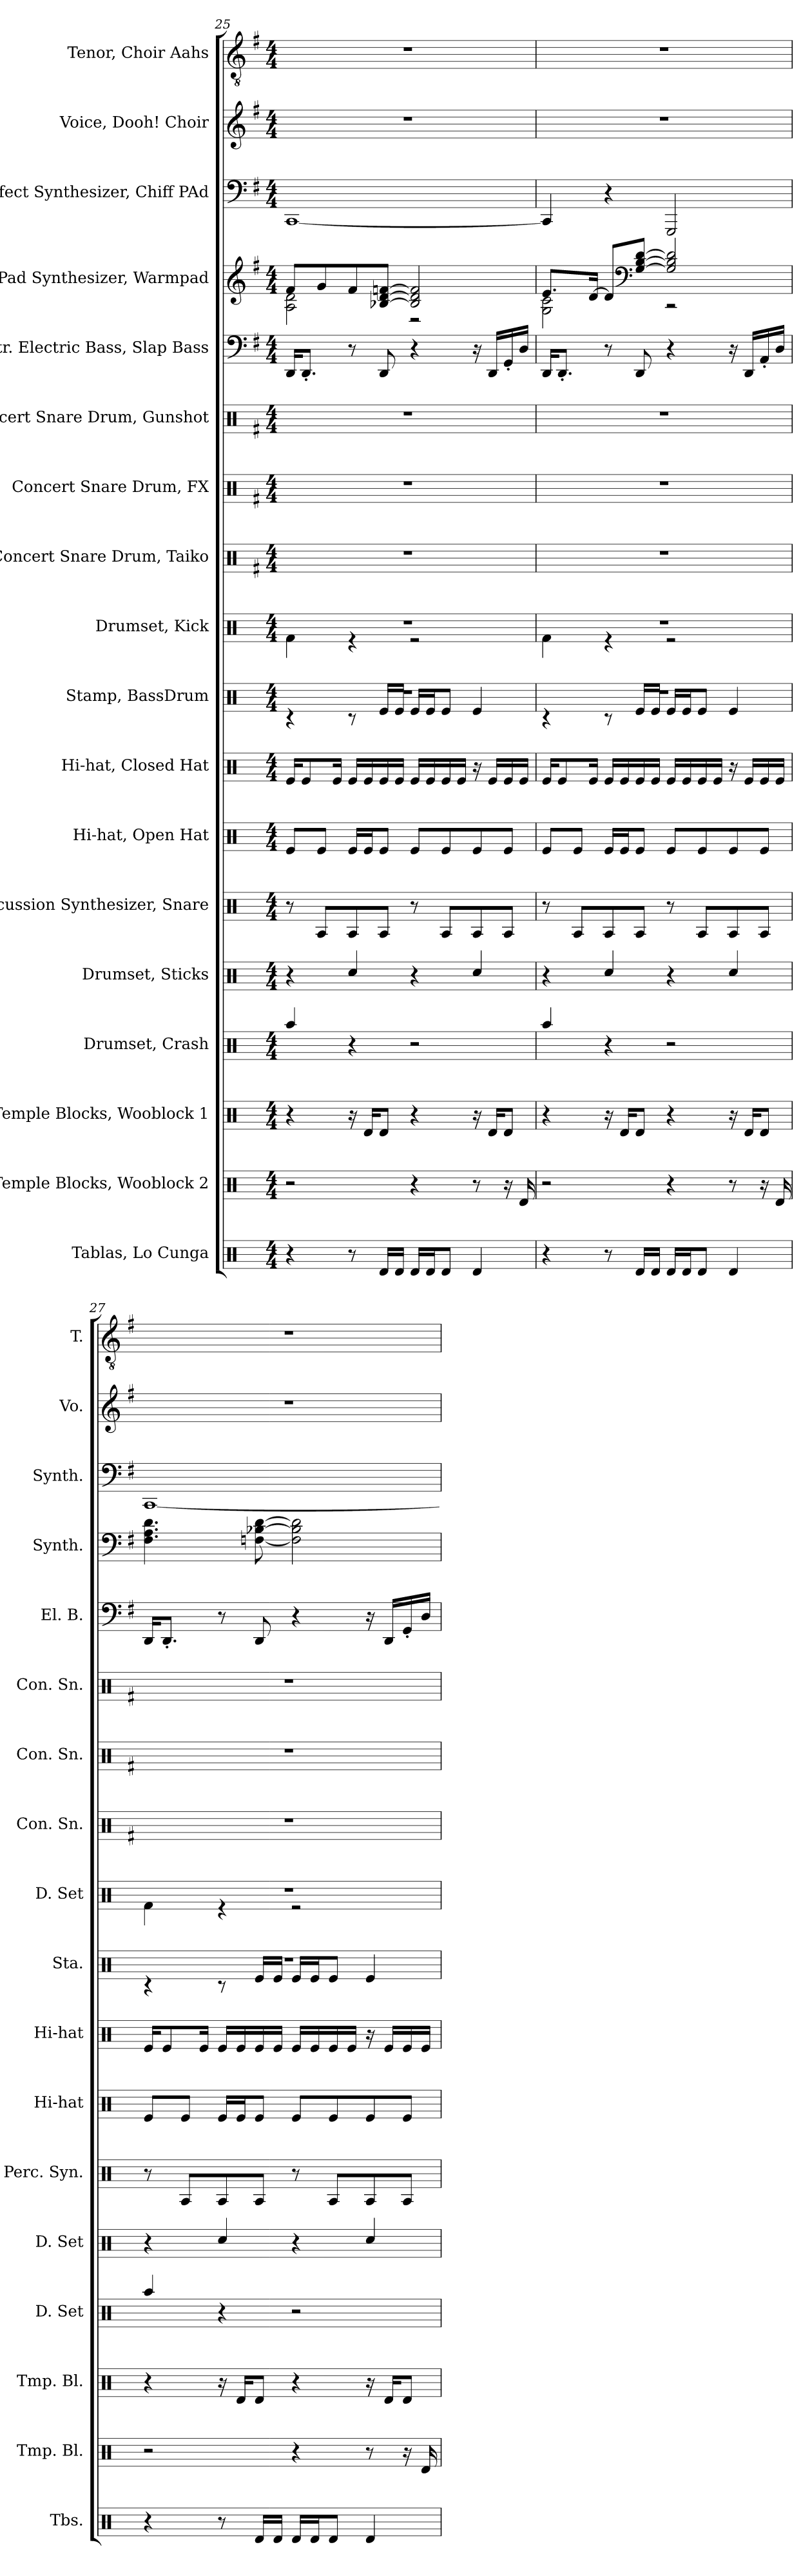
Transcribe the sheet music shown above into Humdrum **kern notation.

**kern	**kern	**kern	**kern	**kern	**kern	**kern	**kern	**kern	**kern	**kern	**kern	**kern	**kern	**kern	**kern	**kern	**kern
*part18	*part17	*part16	*part15	*part14	*part13	*part12	*part11	*part10	*part9	*part8	*part7	*part6	*part5	*part4	*part3	*part2	*part1
*staff18	*staff17	*staff16	*staff15	*staff14	*staff13	*staff12	*staff11	*staff10	*staff9	*staff8	*staff7	*staff6	*staff5	*staff4	*staff3	*staff2	*staff1
*I"Tablas, Lo Cunga	*I"Temple Blocks, Wooblock 2	*I"Temple Blocks, Wooblock 1	*I"Drumset, Crash	*I"Drumset, Sticks	*I"Percussion Synthesizer, Snare	*I"Hi-hat, Open Hat	*I"Hi-hat, Closed Hat	*I"Stamp, BassDrum	*I"Drumset, Kick	*I"Concert Snare Drum, Taiko	*I"Concert Snare Drum, FX	*I"Concert Snare Drum, Gunshot	*I"5-str. Electric Bass, Slap Bass	*I"Pad Synthesizer, Warmpad	*I"Effect Synthesizer, Chiff PAd	*I"Voice, Dooh! Choir	*I"Tenor, Choir Aahs
*I'Tbs.	*I'Tmp. Bl.	*I'Tmp. Bl.	*I'D. Set	*I'D. Set	*I'Perc. Syn.	*I'Hi-hat	*I'Hi-hat	*I'Sta.	*I'D. Set	*I'Con. Sn.	*I'Con. Sn.	*I'Con. Sn.	*I'El. B.	*I'Synth.	*I'Synth.	*I'Vo.	*I'T.
*clefX	*clefX	*clefX	*clefX	*clefX	*clefX	*clefX	*clefX	*clefX	*clefX	*clefX	*clefX	*clefX	*clefF4	*clefG2	*clefF4	*clefG2	*clefGv2
*	*	*	*	*	*	*	*	*	*	*	*	*	*ITrd7c12	*	*	*	*
*k[]	*k[]	*k[]	*k[]	*k[]	*k[]	*k[]	*k[]	*k[]	*k[]	*k[f#]	*k[f#]	*k[f#]	*k[f#]	*k[f#]	*k[f#]	*k[f#]	*k[f#]
*M4/4	*M4/4	*M4/4	*M4/4	*M4/4	*M4/4	*M4/4	*M4/4	*M4/4	*M4/4	*M4/4	*M4/4	*M4/4	*M4/4	*M4/4	*M4/4	*M4/4	*M4/4
=25	=25	=25	=25	=25	=25	=25	=25	=25	=25	=25	=25	=25	=25	=25	=25	=25	=25
*	*	*	*	*	*	*	*	*^	*^	*	*	*	*	*^	*	*	*
4r	2r	4r	4Raa/	4r	8r	8Re/L	16Re/KL	1r	4r	1r	4Rf\	1r	1r	1r	16DDD/KL	8f#/L	2A\ 2d\	[1CC	1r	1r
.	.	.	.	.	.	.	8Re/	.	.	.	.	.	.	.	8.DDD'/J	.	.	.	.	.
.	.	.	.	.	8RA/L	8Re/J	.	.	.	.	.	.	.	.	.	8g/	.	.	.	.
.	.	.	.	.	.	.	16Re/Jk	.	.	.	.	.	.	.	.	.	.	.	.	.
8r	.	16r	4r	4Rcc/	8RA/	16Re/LL	16Re/LL	.	8r	.	4r	.	.	.	8r	8f#/	.	.	.	.
.	.	16Rd/KL	.	.	.	16Re/J	16Re/	.	.	.	.	.	.	.	.	.	.	.	.	.
16Rd/LL	.	8Rd/J	.	.	8RA/J	8Re/J	16Re/	.	16Re/LL	.	.	.	.	.	8DDD/	[8B-X/ [8d/ [8fn/J	.	.	.	.
16Rd/JJ	.	.	.	.	.	.	16Re/JJ	.	16Re/JJ	.	.	.	.	.	.	.	.	.	.	.
16Rd/LL	4r	4r	2r	4r	8r	8Re/L	16Re/LL	.	16Re/LL	.	2r	.	.	.	4r	2B-/] 2d/] 2f/]	2r	.	.	.
16Rd/J	.	.	.	.	.	.	16Re/	.	16Re/J	.	.	.	.	.	.	.	.	.	.	.
8Rd/J	.	.	.	.	8RA/L	8Re/	16Re/	.	8Re/J	.	.	.	.	.	.	.	.	.	.	.
.	.	.	.	.	.	.	16Re/JJ	.	.	.	.	.	.	.	.	.	.	.	.	.
4Rd/	8r	16r	.	4Rcc/	8RA/	8Re/	16r	.	4Re/	.	.	.	.	.	16r	.	.	.	.	.
.	.	16Rd/KL	.	.	.	.	16Re/LL	.	.	.	.	.	.	.	16DDD/LL	.	.	.	.	.
.	16r	8Rd/J	.	.	8RA/J	8Re/J	16Re/	.	.	.	.	.	.	.	16GGG'/	.	.	.	.	.
.	16Rd/	.	.	.	.	.	16Re/JJ	.	.	.	.	.	.	.	16DD/JJ	.	.	.	.	.
!!LO:PB:g=z
=26	=26	=26	=26	=26	=26	=26	=26	=26	=26	=26	=26	=26	=26	=26	=26	=26	=26	=26	=26	=26
4r	2r	4r	4Raa/	4r	8r	8Re/L	16Re/KL	1r	4r	1r	4Rf\	1r	1r	1r	16DDD/KL	8.e/L	2G\ 2c\	4CC/]	1r	1r
.	.	.	.	.	.	.	8Re/	.	.	.	.	.	.	.	8.DDD'/J	.	.	.	.	.
.	.	.	.	.	8RA/L	8Re/J	.	.	.	.	.	.	.	.	.	.	.	.	.	.
.	.	.	.	.	.	.	16Re/Jk	.	.	.	.	.	.	.	.	[16d/Jk	.	.	.	.
8r	.	16r	4r	4Rcc/	8RA/	16Re/LL	16Re/LL	.	8r	.	4r	.	.	.	8r	8d/L]	.	4r	.	.
.	.	16Rd/KL	.	.	.	16Re/J	16Re/	.	.	.	.	.	.	.	.	.	.	.	.	.
*	*	*	*	*	*	*	*	*	*	*	*	*	*	*	*	*clefF4	*	*	*	*
16Rd/LL	.	8Rd/J	.	.	8RA/J	8Re/J	16Re/	.	16Re/LL	.	.	.	.	.	8DDD/	[8G/ [8B/ [8d/J	.	.	.	.
16Rd/JJ	.	.	.	.	.	.	16Re/JJ	.	16Re/JJ	.	.	.	.	.	.	.	.	.	.	.
16Rd/LL	4r	4r	2r	4r	8r	8Re/L	16Re/LL	.	16Re/LL	.	2r	.	.	.	4r	2G/] 2B/] 2d/]	2r	2GGG/	.	.
16Rd/J	.	.	.	.	.	.	16Re/	.	16Re/J	.	.	.	.	.	.	.	.	.	.	.
8Rd/J	.	.	.	.	8RA/L	8Re/	16Re/	.	8Re/J	.	.	.	.	.	.	.	.	.	.	.
.	.	.	.	.	.	.	16Re/JJ	.	.	.	.	.	.	.	.	.	.	.	.	.
4Rd/	8r	16r	.	4Rcc/	8RA/	8Re/	16r	.	4Re/	.	.	.	.	.	16r	.	.	.	.	.
.	.	16Rd/KL	.	.	.	.	16Re/LL	.	.	.	.	.	.	.	16DDD/LL	.	.	.	.	.
.	16r	8Rd/J	.	.	8RA/J	8Re/J	16Re/	.	.	.	.	.	.	.	16AAA'/	.	.	.	.	.
.	16Rd/	.	.	.	.	.	16Re/JJ	.	.	.	.	.	.	.	16DD/JJ	.	.	.	.	.
*	*	*	*	*	*	*	*	*	*	*	*	*	*	*	*	*v	*v	*	*	*
=27	=27	=27	=27	=27	=27	=27	=27	=27	=27	=27	=27	=27	=27	=27	=27	=27	=27	=27	=27
4r	2r	4r	4Raa/	4r	8r	8Re/L	16Re/KL	1r	4r	1r	4Rf\	1r	1r	1r	16DDD/KL	4.F#\ 4.A\ 4.d\	[1CC	1r	1r
.	.	.	.	.	.	.	8Re/	.	.	.	.	.	.	.	8.DDD'/J	.	.	.	.
.	.	.	.	.	8RA/L	8Re/J	.	.	.	.	.	.	.	.	.	.	.	.	.
.	.	.	.	.	.	.	16Re/Jk	.	.	.	.	.	.	.	.	.	.	.	.
8r	.	16r	4r	4Rcc/	8RA/	16Re/LL	16Re/LL	.	8r	.	4r	.	.	.	8r	.	.	.	.
.	.	16Rd/KL	.	.	.	16Re/J	16Re/	.	.	.	.	.	.	.	.	.	.	.	.
16Rd/LL	.	8Rd/J	.	.	8RA/J	8Re/J	16Re/	.	16Re/LL	.	.	.	.	.	8DDD/	[8Fn\ [8B-X\ [8d\	.	.	.
16Rd/JJ	.	.	.	.	.	.	16Re/JJ	.	16Re/JJ	.	.	.	.	.	.	.	.	.	.
16Rd/LL	4r	4r	2r	4r	8r	8Re/L	16Re/LL	.	16Re/LL	.	2r	.	.	.	4r	2F\] 2B-\] 2d\]	.	.	.
16Rd/J	.	.	.	.	.	.	16Re/	.	16Re/J	.	.	.	.	.	.	.	.	.	.
8Rd/J	.	.	.	.	8RA/L	8Re/	16Re/	.	8Re/J	.	.	.	.	.	.	.	.	.	.
.	.	.	.	.	.	.	16Re/JJ	.	.	.	.	.	.	.	.	.	.	.	.
4Rd/	8r	16r	.	4Rcc/	8RA/	8Re/	16r	.	4Re/	.	.	.	.	.	16r	.	.	.	.
.	.	16Rd/KL	.	.	.	.	16Re/LL	.	.	.	.	.	.	.	16DDD/LL	.	.	.	.
.	16r	8Rd/J	.	.	8RA/J	8Re/J	16Re/	.	.	.	.	.	.	.	16GGG'/	.	.	.	.
.	16Rd/	.	.	.	.	.	16Re/JJ	.	.	.	.	.	.	.	16DD/JJ	.	.	.	.
*	*	*	*	*	*	*	*	*v	*v	*	*	*	*	*	*	*	*	*	*
*	*	*	*	*	*	*	*	*	*v	*v	*	*	*	*	*	*	*	*
=	=	=	=	=	=	=	=	=	=	=	=	=	=	=	=	=	=
*-	*-	*-	*-	*-	*-	*-	*-	*-	*-	*-	*-	*-	*-	*-	*-	*-	*-
